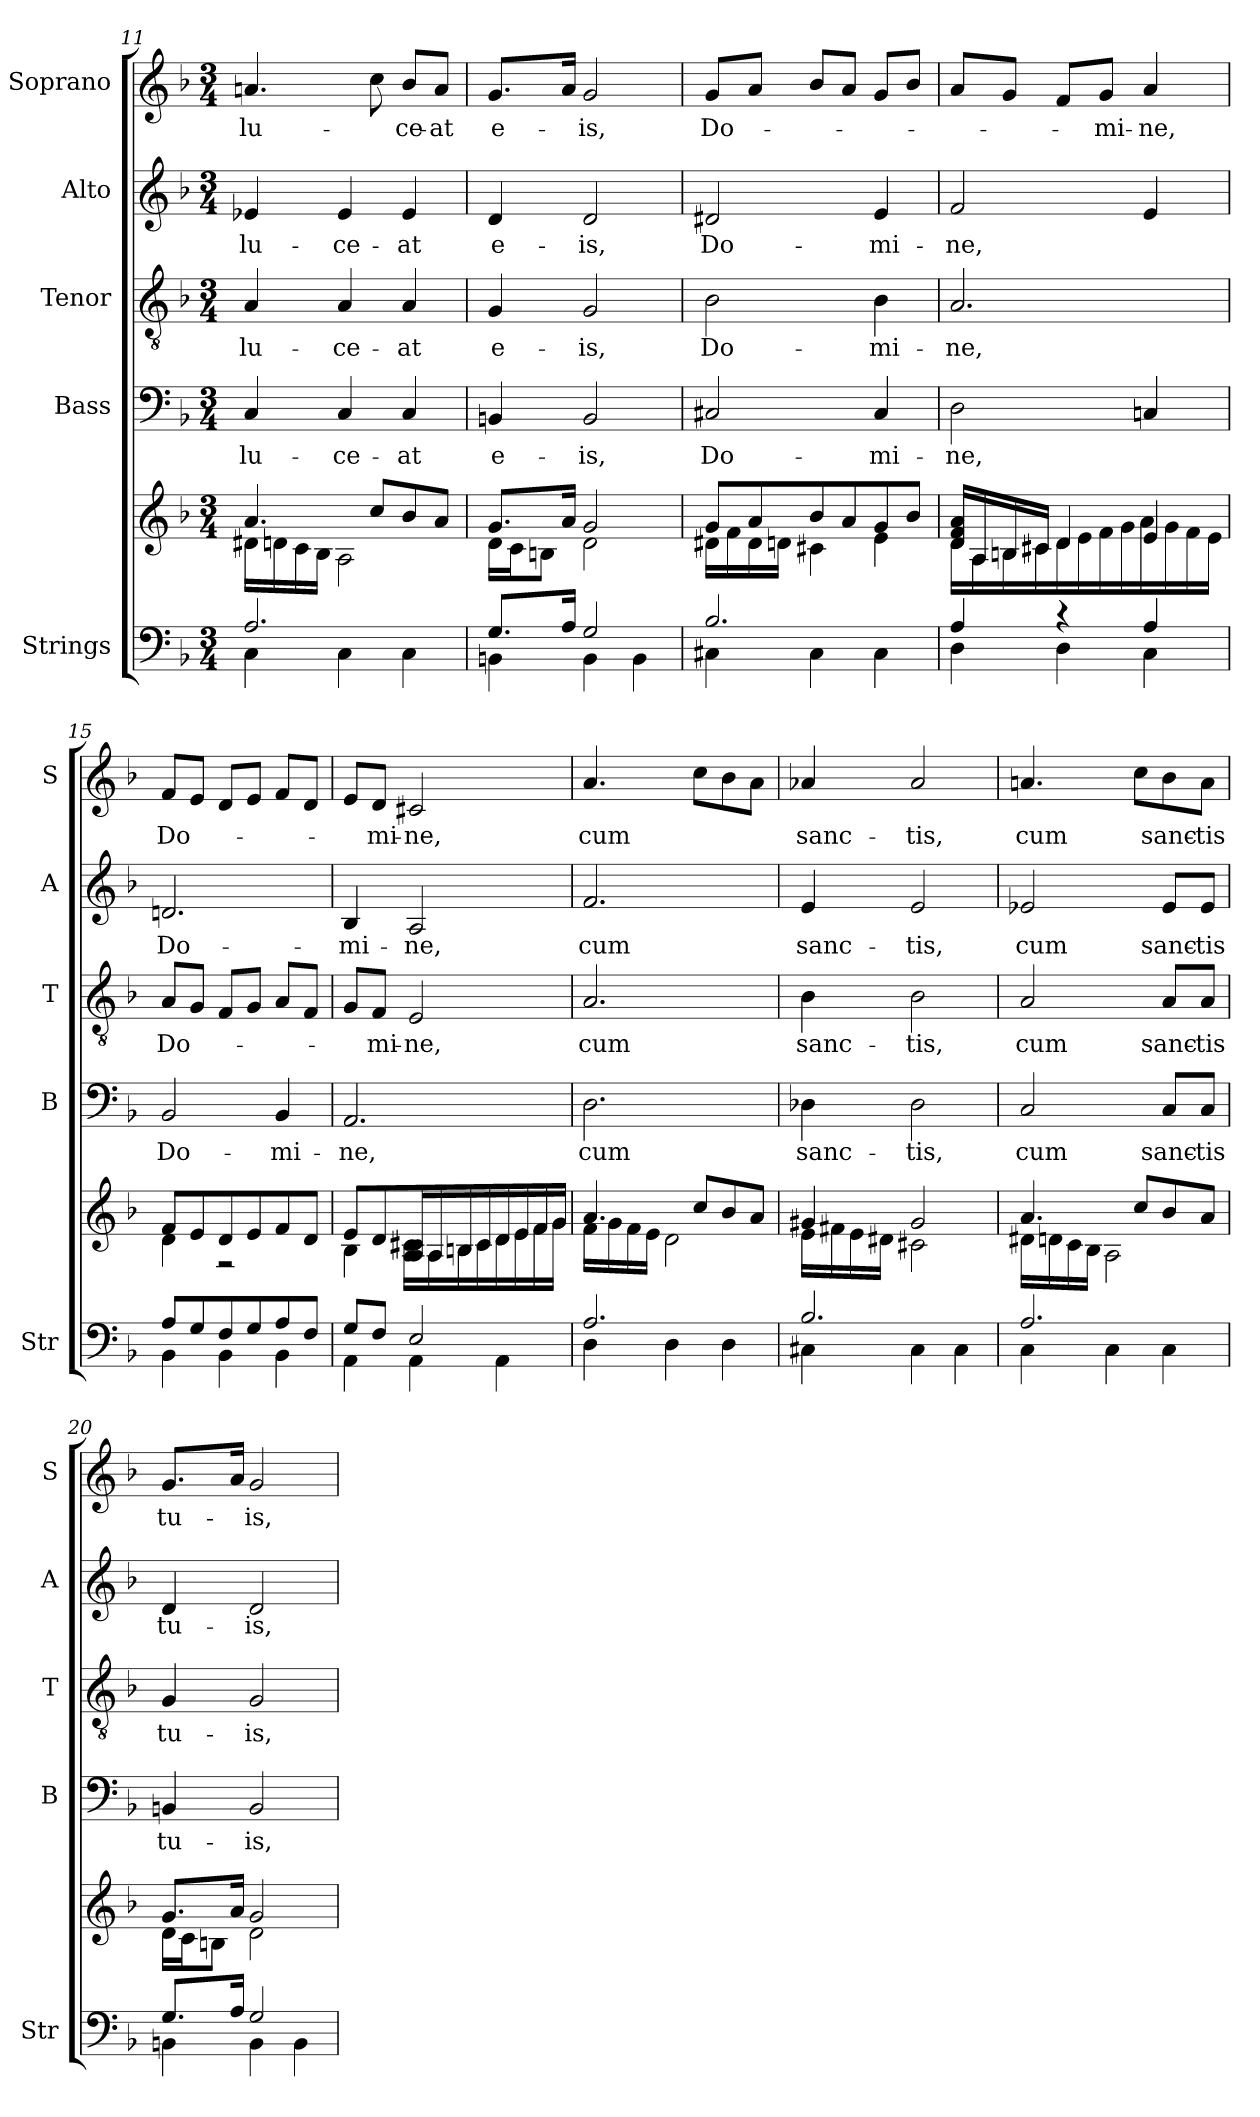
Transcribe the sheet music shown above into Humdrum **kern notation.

**kern	**kern	**kern	**text	**kern	**text	**kern	**text	**kern	**text
*part5	*part5	*part4	*part4	*part3	*part3	*part2	*part2	*part1	*part1
*staff6	*staff5	*staff4	*staff4	*staff3	*staff3	*staff2	*staff2	*staff1	*staff1
*I"Strings	*	*I"Bass	*	*I"Tenor	*	*I"Alto	*	*I"Soprano	*
*I'Str	*	*I'B	*	*I'T	*	*I'A	*	*I'S	*
*clefF4	*clefG2	*clefF4	*	*clefGv2	*	*clefG2	*	*clefG2	*
*k[b-]	*k[b-]	*k[b-]	*	*k[b-]	*	*k[b-]	*	*k[b-]	*
*F:	*F:	*F:	*	*F:	*	*F:	*	*F:	*
*M3/4	*M3/4	*M3/4	*	*M3/4	*	*M3/4	*	*M3/4	*
=11	=11	=11	=11	=11	=11	=11	=11	=11	=11
*^	*^	*	*	*	*	*	*	*	*
!	!	!	!	!	!LO:LY:b	!	!LO:LY:b	!	!LO:LY:b	!	!LO:LY:b
2.A/	4C\	4.a/	16d#X\LL	4C/	lu-	4A/	lu-	4e-X/	lu-	4.ani/	lu-
.	.	.	16dn\	.	.	.	.	.	.	.	.
.	.	.	16c\	.	.	.	.	.	.	.	.
.	.	.	16B-\JJ	.	.	.	.	.	.	.	.
!	!	!	!	!	!LO:LY:b	!	!LO:LY:b	!	!LO:LY:b	!	!
.	4C\	.	2A\	4C/	-ce-	4A/	-ce-	4e-/	-ce-	.	.
.	.	8cc/L	.	.	.	.	.	.	.	8cc\	.
!	!	!	!	!	!LO:LY:b	!	!LO:LY:b	!	!LO:LY:b	!	!LO:LY:b
.	4C\	8b-/	.	4C/	-at	4A/	-at	4e-/	-at	8b-/L	-ce-
!	!	!	!	!	!	!	!	!	!	!	!LO:LY:b
.	.	8a/J	.	.	.	.	.	.	.	8a/J	-at
=12	=12	=12	=12	=12	=12	=12	=12	=12	=12	=12	=12
!	!	!	!	!	!LO:LY:b	!	!LO:LY:b	!	!LO:LY:b	!	!LO:LY:b
8.G/L	4BBn\	8.g/L	16d\LL	4BBn/	e-	4G/	e-	4d/	e-	8.g/L	e-
.	.	.	16c\J	.	.	.	.	.	.	.	.
.	.	.	8Bn\J	.	.	.	.	.	.	.	.
16A/Jk	.	16a/Jk	.	.	.	.	.	.	.	16a/Jk	.
!	!	!	!	!	!LO:LY:b	!	!LO:LY:b	!	!LO:LY:b	!	!LO:LY:b
2G/	4BB\	2g/	2d\	2BB/	-is,	2G/	-is,	2d/	-is,	2g/	-is,
.	4BB\	.	.	.	.	.	.	.	.	.	.
!!LO:PB:g=z
=13	=13	=13	=13	=13	=13	=13	=13	=13	=13	=13	=13
!	!	!	!	!	!LO:LY:b	!	!LO:LY:b	!	!LO:LY:b	!	!LO:LY:b
2.B-/	4C#X\	8g/L	16d#X\LL	2C#X/	Do-	2B-\	Do-	2d#X/	Do-	8g/L	Do-
.	.	.	16f\	.	.	.	.	.	.	.	.
.	.	8a/	16d#\	.	.	.	.	.	.	8a/J	.
.	.	.	16dn\JJ	.	.	.	.	.	.	.	.
.	4C#\	8b-/	4c#X\	.	.	.	.	.	.	8b-/L	.
.	.	8a/	.	.	.	.	.	.	.	8a/J	.
!	!	!	!	!	!LO:LY:b	!	!LO:LY:b	!	!LO:LY:b	!	!
.	4C#\	8g/	4e\	4C#/	-mi-	4B-\	-mi-	4e/	-mi-	8g/L	.
.	.	8b-/J	.	.	.	.	.	.	.	8b-/J	.
=14	=14	=14	=14	=14	=14	=14	=14	=14	=14	=14	=14
!	!	!	!	!	!LO:LY:b	!	!LO:LY:b	!	!LO:LY:b	!	!
4A/	4D\	16d/ 16f/ 16a/LL	16d\LL	2D\	-ne,	2.A/	-ne,	2f/	-ne,	8a/L	.
.	.	16A/	16A\	.	.	.	.	.	.	.	.
.	.	16Bn/	16B\	.	.	.	.	.	.	8g/J	.
.	.	16c#X/JJ	16c#\	.	.	.	.	.	.	.	.
4r	4D\	4d/	16d\	.	.	.	.	.	.	8f/L	.
.	.	.	16e\	.	.	.	.	.	.	.	.
!	!	!	!	!	!	!	!	!	!	!	!LO:LY:b
.	.	.	16f\	.	.	.	.	.	.	8g/J	-mi-
.	.	.	16g\	.	.	.	.	.	.	.	.
!	!	!	!	!	!	!	!	!	!	!	!LO:LY:b
4A/	4C\	4e/	16a\	4Cni/	.	.	.	4e/	.	4a/	-ne,
.	.	.	16g\	.	.	.	.	.	.	.	.
.	.	.	16f\	.	.	.	.	.	.	.	.
.	.	.	16e\JJ	.	.	.	.	.	.	.	.
=15	=15	=15	=15	=15	=15	=15	=15	=15	=15	=15	=15
!	!	!	!	!	!LO:LY:b	!	!LO:LY:b	!	!LO:LY:b	!	!LO:LY:b
8A/L	4BB-\	8f/L	4d\	2BB-/	Do-	8A/L	Do-	2.dni/	Do-	8f/L	Do-
8G/	.	8e/	.	.	.	8G/J	.	.	.	8e/J	.
8F/	4BB-\	8d/	2r	.	.	8F/L	.	.	.	8d/L	.
8G/	.	8e/	.	.	.	8G/J	.	.	.	8e/J	.
!	!	!	!	!	!LO:LY:b	!	!	!	!	!	!
8A/	4BB-\	8f/	.	4BB-/	-mi-	8A/L	.	.	.	8f/L	.
8F/J	.	8d/J	.	.	.	8F/J	.	.	.	8d/J	.
!!LO:LB:g=z
=16	=16	=16	=16	=16	=16	=16	=16	=16	=16	=16	=16
!	!	!	!	!	!LO:LY:b	!	!	!	!LO:LY:b	!	!
8G/L	4AA\	8e/L	4B-\	2.AA/	-ne,	8G/L	.	4B-/	-mi-	8e/L	.
!	!	!	!	!	!	!	!LO:LY:b	!	!	!	!LO:LY:b
8F/J	.	8d/	.	.	.	8F/J	-mi-	.	.	8d/J	-mi-
!	!	!	!	!	!	!	!LO:LY:b	!	!LO:LY:b	!	!LO:LY:b
2E/	4AA\	16A/ 16c#X/L	16A\ 16c#\LL	.	.	2E/	-ne,	2A/	-ne,	2c#X/	-ne,
.	.	16A/	16A\	.	.	.	.	.	.	.	.
.	.	16Bn/	16B\	.	.	.	.	.	.	.	.
.	.	16c#/	16c#\	.	.	.	.	.	.	.	.
.	4AA\	16d/	16d\	.	.	.	.	.	.	.	.
.	.	16e/	16e\	.	.	.	.	.	.	.	.
.	.	16f/	16f\	.	.	.	.	.	.	.	.
.	.	16g/JJ	16g\JJ	.	.	.	.	.	.	.	.
=17	=17	=17	=17	=17	=17	=17	=17	=17	=17	=17	=17
!	!	!	!	!	!LO:LY:b	!	!LO:LY:b	!	!LO:LY:b	!	!LO:LY:b
2.A/	4D\	4.a/	16f\LL	2.D\	cum	2.A/	cum	2.f/	cum	4.a/	cum
.	.	.	16g\	.	.	.	.	.	.	.	.
.	.	.	16f\	.	.	.	.	.	.	.	.
.	.	.	16e\JJ	.	.	.	.	.	.	.	.
.	4D\	.	2d\	.	.	.	.	.	.	.	.
.	.	8cc/L	.	.	.	.	.	.	.	8cc\L	.
.	4D\	8b-/	.	.	.	.	.	.	.	8b-\	.
.	.	8a/J	.	.	.	.	.	.	.	8a\J	.
=18	=18	=18	=18	=18	=18	=18	=18	=18	=18	=18	=18
!	!	!	!	!	!LO:LY:b	!	!LO:LY:b	!	!LO:LY:b	!	!LO:LY:b
2.B-/	4C#X\	4g#X/	16e\LL	4D-X\	sanc-	4B-\	sanc-	4e/	sanc-	4a-X/	sanc-
.	.	.	16f#X\	.	.	.	.	.	.	.	.
.	.	.	16e\	.	.	.	.	.	.	.	.
.	.	.	16d#X\JJ	.	.	.	.	.	.	.	.
!	!	!	!	!	!LO:LY:b	!	!LO:LY:b	!	!LO:LY:b	!	!LO:LY:b
.	4C#\	2g#/	2c#X\	2D-\	-tis,	2B-\	-tis,	2e/	-tis,	2a-/	-tis,
.	4C#\	.	.	.	.	.	.	.	.	.	.
!!LO:PB:g=z
=19	=19	=19	=19	=19	=19	=19	=19	=19	=19	=19	=19
!	!	!	!	!	!LO:LY:b	!	!LO:LY:b	!	!LO:LY:b	!	!LO:LY:b
2.A/	4C\	4.a/	16d#X\LL	2C/	cum	2A/	cum	2e-X/	cum	4.ani/	cum
.	.	.	16dn\	.	.	.	.	.	.	.	.
.	.	.	16c\	.	.	.	.	.	.	.	.
.	.	.	16B-\JJ	.	.	.	.	.	.	.	.
.	4C\	.	2A\	.	.	.	.	.	.	.	.
.	.	8cc/L	.	.	.	.	.	.	.	8cc\L	.
!	!	!	!	!	!LO:LY:b	!	!LO:LY:b	!	!LO:LY:b	!	!LO:LY:b
.	4C\	8b-/	.	8C/L	sanc-	8A/L	sanc-	8e-/L	sanc-	8b-\	sanc-
!	!	!	!	!	!LO:LY:b	!	!LO:LY:b	!	!LO:LY:b	!	!LO:LY:b
.	.	8a/J	.	8C/J	-tis	8A/J	-tis	8e-/J	-tis	8a\J	-tis
=20	=20	=20	=20	=20	=20	=20	=20	=20	=20	=20	=20
!	!	!	!	!	!LO:LY:b	!	!LO:LY:b	!	!LO:LY:b	!	!LO:LY:b
8.G/L	4BBn\	8.g/L	16d\LL	4BBn/	tu-	4G/	tu-	4d/	tu-	8.g/L	tu-
.	.	.	16c\J	.	.	.	.	.	.	.	.
.	.	.	8Bn\J	.	.	.	.	.	.	.	.
16A/Jk	.	16a/Jk	.	.	.	.	.	.	.	16a/Jk	.
!	!	!	!	!	!LO:LY:b	!	!LO:LY:b	!	!LO:LY:b	!	!LO:LY:b
2G/	4BB\	2g/	2d\	2BB/	-is,	2G/	-is,	2d/	-is,	2g/	-is,
.	4BB\	.	.	.	.	.	.	.	.	.	.
*v	*v	*	*	*	*	*	*	*	*	*	*
*	*v	*v	*	*	*	*	*	*	*	*
=	=	=	=	=	=	=	=	=	=
*-	*-	*-	*-	*-	*-	*-	*-	*-	*-
